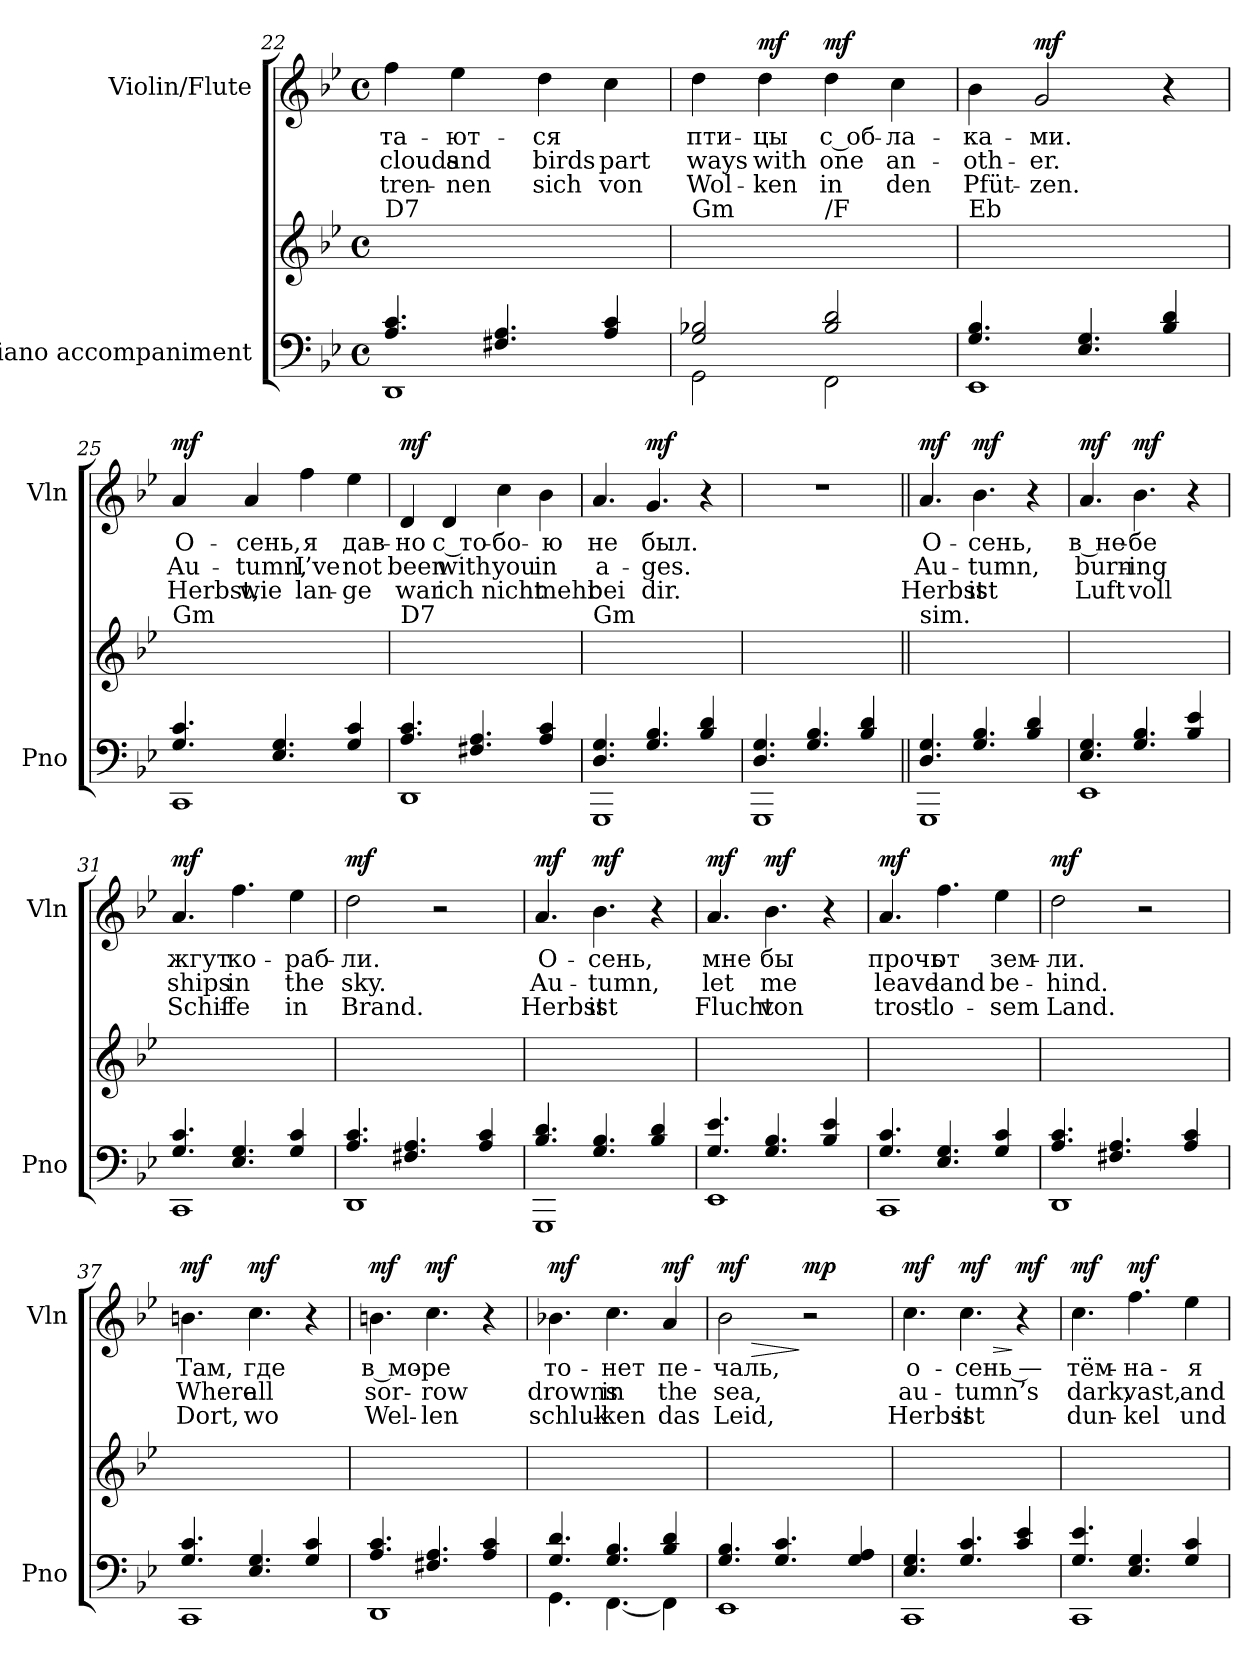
**kern	**kern	**kern	**text	**text	**text	**dynam
*part2	*part2	*part1	*part1	*part1	*part1	*part1
*staff3	*staff2	*staff1	*staff1	*staff1	*staff1	*staff1
*I"Piano  accompaniment	*	*I"Violin/Flute	*	*	*	*
*I'Pno	*	*I'Vln	*	*	*	*
*clefF4	*clefG2	*clefG2	*	*	*	*
*k[b-e-]	*k[b-e-]	*k[b-e-]	*	*	*	*
*M4/4	*M4/4	*M4/4	*	*	*	*
*met(c)	*met(c)	*met(c)	*	*	*	*
=22	=22	=22	=22	=22	=22	=22
*^	*	*	*	*	*	*
!	!	!LO:TX:a:t=D7	!	!	!	!	!
!	!	!	!	!LO:LY:b	!LO:LY:b	!LO:LY:b	!
4.A/ 4.c/	1DD	1ryy	4ff\	-та-	clouds	tren-	.
!	!	!	!	!LO:LY:b	!LO:LY:b	!LO:LY:b	!
.	.	.	4ee-\	-ют-	and	-nen	.
4.F#X/ 4.A/	.	.	.	.	.	.	.
!	!	!	!	!LO:LY:b	!LO:LY:b	!LO:LY:b	!
.	.	.	4dd\	-ся	birds	sich	.
!	!	!	!	!	!LO:LY:b	!LO:LY:b	!
4A/ 4c/	.	.	4cc\	.	part	von	.
=23	=23	=23	=23	=23	=23	=23	=23
!	!	!LO:TX:a:t=Gm	!	!	!	!	!
!	!	!	!	!LO:LY:b	!LO:LY:b	!LO:LY:b	!
2G/ 2B-X/	2GG\	2ryy	4dd\	пти-	ways	Wol-	.
!	!	!	!	!LO:LY:b	!LO:LY:b	!LO:LY:b	!LO:DY:b
.	.	.	4dd\	-цы	with	-ken	mf
!	!	!LO:TX:a:t=/F	!	!	!	!	!
!	!	!	!	!LO:LY:b	!LO:LY:b	!LO:LY:b	!LO:DY:b
2B-/ 2d/	2FF\	2ryy	4dd\	с об-	one	in	mf
!	!	!	!	!LO:LY:b	!LO:LY:b	!LO:LY:b	!
.	.	.	4cc\	-ла-	an-	den	.
=24	=24	=24	=24	=24	=24	=24	=24
!	!	!LO:TX:a:t=Eb	!	!	!	!	!
!	!	!	!	!LO:LY:b	!LO:LY:b	!LO:LY:b	!
4.G/ 4.B-/	1EE-	1ryy	4b-\	-ка-	-oth-	Pfüt-	.
!	!	!	!	!LO:LY:b	!LO:LY:b	!LO:LY:b	!LO:DY:b
.	.	.	2g/	-ми.	-er.	-zen.	mf
4.E-/ 4.G/	.	.	.	.	.	.	.
4B-/ 4d/	.	.	4r	.	.	.	.
!!LO:LB:g=z
=25	=25	=25	=25	=25	=25	=25	=25
!	!	!LO:TX:a:t=Gm	!	!	!	!	!
!	!	!	!	!LO:LY:b	!LO:LY:b	!LO:LY:b	!LO:DY:b
4.G/ 4.c/	1CC	1ryy	4a/	О-	Au-	Herbst,	mf
!	!	!	!	!LO:LY:b	!LO:LY:b	!LO:LY:b	!
.	.	.	4a/	-сень,	-tumn,	wie	.
4.E-/ 4.G/	.	.	.	.	.	.	.
!	!	!	!	!LO:LY:b	!LO:LY:b	!LO:LY:b	!
.	.	.	4ff\	я	I’ve	lan-	.
!	!	!	!	!LO:LY:b	!LO:LY:b	!LO:LY:b	!
4G/ 4c/	.	.	4ee-\	дав-	not	-ge	.
=26	=26	=26	=26	=26	=26	=26	=26
!	!	!LO:TX:a:t=D7	!	!	!	!	!
!	!	!	!	!LO:LY:b	!LO:LY:b	!LO:LY:b	!LO:DY:b
4.A/ 4.c/	1DD	1ryy	4d/	-но	been	war	mf
!	!	!	!	!LO:LY:b	!LO:LY:b	!LO:LY:b	!
.	.	.	4d/	с то-	with	ich	.
4.F#X/ 4.A/	.	.	.	.	.	.	.
!	!	!	!	!LO:LY:b	!LO:LY:b	!LO:LY:b	!
.	.	.	4cc\	-бо-	you	nicht	.
!	!	!	!	!LO:LY:b	!LO:LY:b	!LO:LY:b	!
4A/ 4c/	.	.	4b-\	-ю	in	mehr	.
=27	=27	=27	=27	=27	=27	=27	=27
!	!	!LO:TX:a:t=Gm	!	!	!	!	!
!	!	!	!	!LO:LY:b	!LO:LY:b	!LO:LY:b	!
4.D/ 4.G/	1GGG	1ryy	4.a/	не	a-	bei	.
!	!	!	!	!LO:LY:b	!LO:LY:b	!LO:LY:b	!LO:DY:b
4.G/ 4.B-/	.	.	4.g/	был.	-ges.	dir.	mf
4B-/ 4d/	.	.	4r	.	.	.	.
=28	=28	=28	=28	=28	=28	=28	=28
4.D/ 4.G/	1GGG	1ryy	1r	.	.	.	.
4.G/ 4.B-/	.	.	.	.	.	.	.
4B-/ 4d/	.	.	.	.	.	.	.
!!LO:PB:g=z
=29||	=29||	=29||	=29||	=29||	=29||	=29||	=29||
!	!	!LO:TX:a:t=sim.	!	!	!	!	!
!	!	!	!	!LO:LY:b	!LO:LY:b	!LO:LY:b	!LO:DY:b
4.D/ 4.G/	1GGG	1ryy	4.a/	О-	Au-	Herbst	mf
!	!	!	!	!LO:LY:b	!LO:LY:b	!LO:LY:b	!LO:DY:b
4.G/ 4.B-/	.	.	4.b-\	-сень,	-tumn,	ist	mf
4B-/ 4d/	.	.	4r	.	.	.	.
=30	=30	=30	=30	=30	=30	=30	=30
!	!	!	!	!LO:LY:b	!LO:LY:b	!LO:LY:b	!LO:DY:b
4.E-/ 4.G/	1EE-	1ryy	4.a/	в не-	burn-	Luft	mf
!	!	!	!	!LO:LY:b	!LO:LY:b	!LO:LY:b	!LO:DY:b
4.G/ 4.B-/	.	.	4.b-\	-бе	-ing	voll	mf
4B-/ 4e-/	.	.	4r	.	.	.	.
=31	=31	=31	=31	=31	=31	=31	=31
!	!	!	!	!LO:LY:b	!LO:LY:b	!LO:LY:b	!LO:DY:b
4.G/ 4.c/	1CC	1ryy	4.a/	жгут	ships	Schif-	mf
!	!	!	!	!LO:LY:b	!LO:LY:b	!LO:LY:b	!
4.E-/ 4.G/	.	.	4.ff\	ко-	in	-fe	.
!	!	!	!	!LO:LY:b	!LO:LY:b	!LO:LY:b	!
4G/ 4c/	.	.	4ee-\	-раб-	the	in	.
=32	=32	=32	=32	=32	=32	=32	=32
!	!	!	!	!LO:LY:b	!LO:LY:b	!LO:LY:b	!LO:DY:b
4.A/ 4.c/	1DD	1ryy	2dd\	-ли.	sky.	Brand.	mf
4.F#X/ 4.A/	.	.	.	.	.	.	.
.	.	.	2r	.	.	.	.
4A/ 4c/	.	.	.	.	.	.	.
!!LO:LB:g=z
=33	=33	=33	=33	=33	=33	=33	=33
!	!	!	!	!LO:LY:b	!LO:LY:b	!LO:LY:b	!LO:DY:b
4.B-/ 4.d/	1GGG	1ryy	4.a/	О-	Au-	Herbst	mf
!	!	!	!	!LO:LY:b	!LO:LY:b	!LO:LY:b	!LO:DY:b
4.G/ 4.B-/	.	.	4.b-\	-сень,	-tumn,	ist	mf
4B-/ 4d/	.	.	4r	.	.	.	.
=34	=34	=34	=34	=34	=34	=34	=34
!	!	!	!	!LO:LY:b	!LO:LY:b	!LO:LY:b	!LO:DY:b
4.G/ 4.e-/	1EE-	1ryy	4.a/	мне	let	Flucht	mf
!	!	!	!	!LO:LY:b	!LO:LY:b	!LO:LY:b	!LO:DY:b
4.G/ 4.B-/	.	.	4.b-\	бы	me	von	mf
4B-/ 4e-/	.	.	4r	.	.	.	.
=35	=35	=35	=35	=35	=35	=35	=35
!	!	!	!	!LO:LY:b	!LO:LY:b	!LO:LY:b	!LO:DY:b
4.G/ 4.c/	1CC	1ryy	4.a/	прочь	leave	trost-	mf
!	!	!	!	!LO:LY:b	!LO:LY:b	!LO:LY:b	!
4.E-/ 4.G/	.	.	4.ff\	от	land	-lo-	.
!	!	!	!	!LO:LY:b	!LO:LY:b	!LO:LY:b	!
4G/ 4c/	.	.	4ee-\	зем-	be-	-sem	.
=36	=36	=36	=36	=36	=36	=36	=36
!	!	!	!	!LO:LY:b	!LO:LY:b	!LO:LY:b	!LO:DY:b
4.A/ 4.c/	1DD	1ryy	2dd\	-ли.	-hind.	Land.	mf
4.F#X/ 4.A/	.	.	.	.	.	.	.
.	.	.	2r	.	.	.	.
4A/ 4c/	.	.	.	.	.	.	.
!!LO:LB:g=z
=37	=37	=37	=37	=37	=37	=37	=37
!	!	!	!	!LO:LY:b	!LO:LY:b	!LO:LY:b	!LO:DY:b
4.G/ 4.c/	1CC	1ryy	4.bn\	Там,	Where	Dort,	mf
!	!	!	!	!LO:LY:b	!LO:LY:b	!LO:LY:b	!LO:DY:b
4.E-/ 4.G/	.	.	4.cc\	где	all	wo	mf
4G/ 4c/	.	.	4r	.	.	.	.
=38	=38	=38	=38	=38	=38	=38	=38
!	!	!	!	!LO:LY:b	!LO:LY:b	!LO:LY:b	!LO:DY:b
4.A/ 4.c/	1DD	1ryy	4.bn\	в мо-	sor-	Wel-	mf
!	!	!	!	!LO:LY:b	!LO:LY:b	!LO:LY:b	!LO:DY:b
4.F#X/ 4.A/	.	.	4.cc\	-ре	-row	-len	mf
4A/ 4c/	.	.	4r	.	.	.	.
=39	=39	=39	=39	=39	=39	=39	=39
!	!	!	!	!LO:LY:b	!LO:LY:b	!LO:LY:b	!LO:DY:b
4.G/ 4.d/	4.GG\	1ryy	4.b-X\	то-	drowns	schluk-	mf
!	!	!	!	!LO:LY:b	!LO:LY:b	!LO:LY:b	!
4.G/ 4.B-/	[4.FF\	.	4.cc\	-нет	in	-ken	.
!	!	!	!	!LO:LY:b	!LO:LY:b	!LO:LY:b	!LO:DY:b
4B-/ 4d/	4FF\]	.	4a/	пе-	the	das	mf
=40	=40	=40	=40	=40	=40	=40	=40
!	!	!	!	!LO:LY:b	!LO:LY:b	!LO:LY:b	!LO:HP:b
!	!	!	!	!	!	!	!LO:DY:n=1:b
4.G/ 4.B-/	1EE-	1ryy	2b-\	-чаль,	sea,	Leid,	> mf
4.G/ 4.c/	.	.	.	.	.	.	.
!	!	!	!	!	!	!	!LO:DY:n=2:b
.	.	.	2r	.	.	.	] mp
4G/ 4A/	.	.	.	.	.	.	.
!!LO:LB:g=z
=41	=41	=41	=41	=41	=41	=41	=41
!	!	!	!	!LO:LY:b	!LO:LY:b	!LO:LY:b	!LO:DY:b
4.E-/ 4.G/	1CC	1ryy	4.cc\	о-	au-	Herbst	mf
!	!	!	!	!LO:LY:b	!LO:LY:b	!LO:LY:b	!LO:HP:b
!	!	!	!	!	!	!	!LO:DY:n=1:b
4.G/ 4.c/	.	.	4.cc\	-сень —	-tumn’s	ist	> mf
!	!	!	!	!	!	!	!LO:DY:n=2:b
4c/ 4e-/	.	.	4r	.	.	.	] mf
=42	=42	=42	=42	=42	=42	=42	=42
!	!	!	!	!LO:LY:b	!LO:LY:b	!LO:LY:b	!LO:DY:b
4.G/ 4.e-/	1CC	1ryy	4.cc\	тём-	dark,	dun-	mf
!	!	!	!	!LO:LY:b	!LO:LY:b	!LO:LY:b	!LO:DY:b
4.E-/ 4.G/	.	.	4.ff\	-на-	vast,	-kel	mf
!	!	!	!	!LO:LY:b	!LO:LY:b	!LO:LY:b	!
4G/ 4c/	.	.	4ee-\	-я	and	und	.
*v	*v	*	*	*	*	*	*
=	=	=	=	=	=	=
*-	*-	*-	*-	*-	*-	*-
